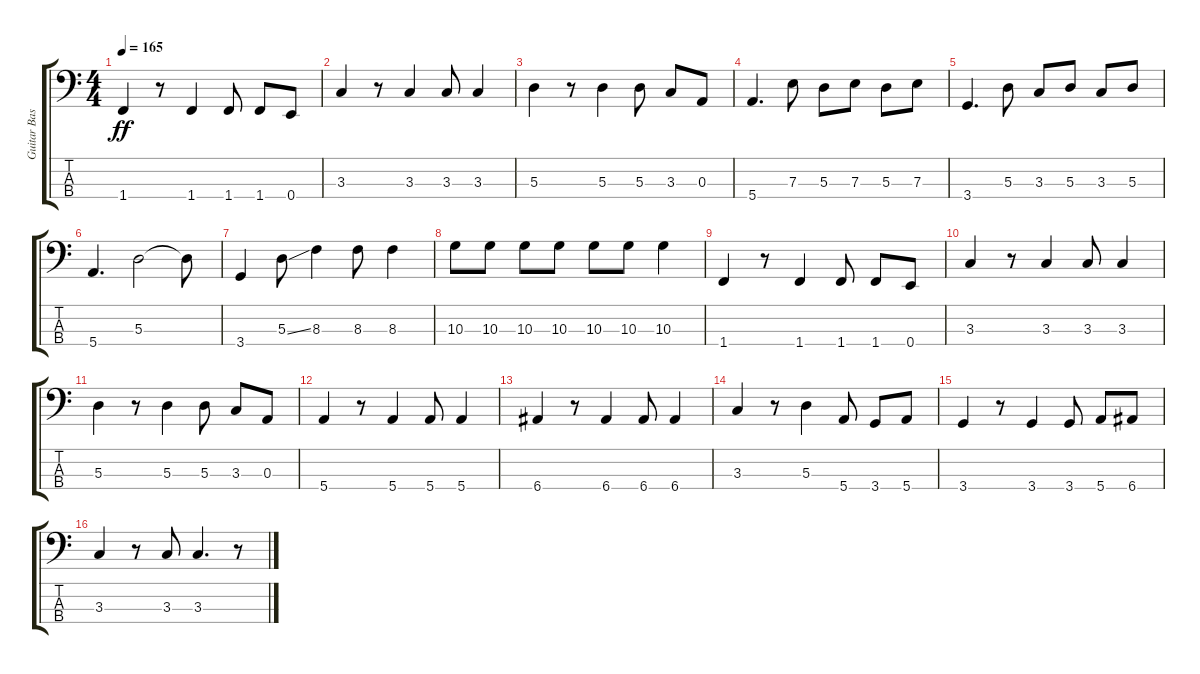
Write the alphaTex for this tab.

\track ("Guitar Bass : Akiyama Mio - Tan" "Guitar Bas") {instrument electricbasspick}
\staff {score tabs}
\tuning (G2 D2 A1 E1) {hide}
\ts (4 4)
\tempo 165
\clef f4
\ks c
1.4.4{dy ff} r.8 1.4.4 1.4.8 1.4.8 0.4.8 |
3.3.4 r.8 3.3.4 3.3.8 3.3.4 |
5.3.4 r.8 5.3.4 5.3.8 3.3.8 0.3.8 |
5.4.4{d} 7.3.8 5.3.8 7.3.8 5.3.8 7.3.8 |
3.4.4{d} 5.3.8 3.3.8 5.3.8 3.3.8 5.3.8 |
5.4.4{d} 5.3.2 5.3{t}.8 |
3.4.4 5.3{ss}.8 8.3.4 8.3.8 8.3.4 |
10.3.8 10.3.8 10.3.8 10.3.8 10.3.8 10.3.8 10.3.4 |
1.4.4 r.8 1.4.4 1.4.8 1.4.8 0.4.8 |
3.3.4 r.8 3.3.4 3.3.8 3.3.4 |
5.3.4 r.8 5.3.4 5.3.8 3.3.8 0.3.8 |
5.4.4 r.8 5.4.4 5.4.8 5.4.4 |
6.4.4 r.8 6.4.4 6.4.8 6.4.4 |
3.3.4 r.8 5.3.4 5.4.8 3.4.8 5.4.8 |
3.4.4 r.8 3.4.4 3.4.8 5.4.8 6.4.8 |
3.3.4 r.8 3.3.8 3.3.4{d} r.8
